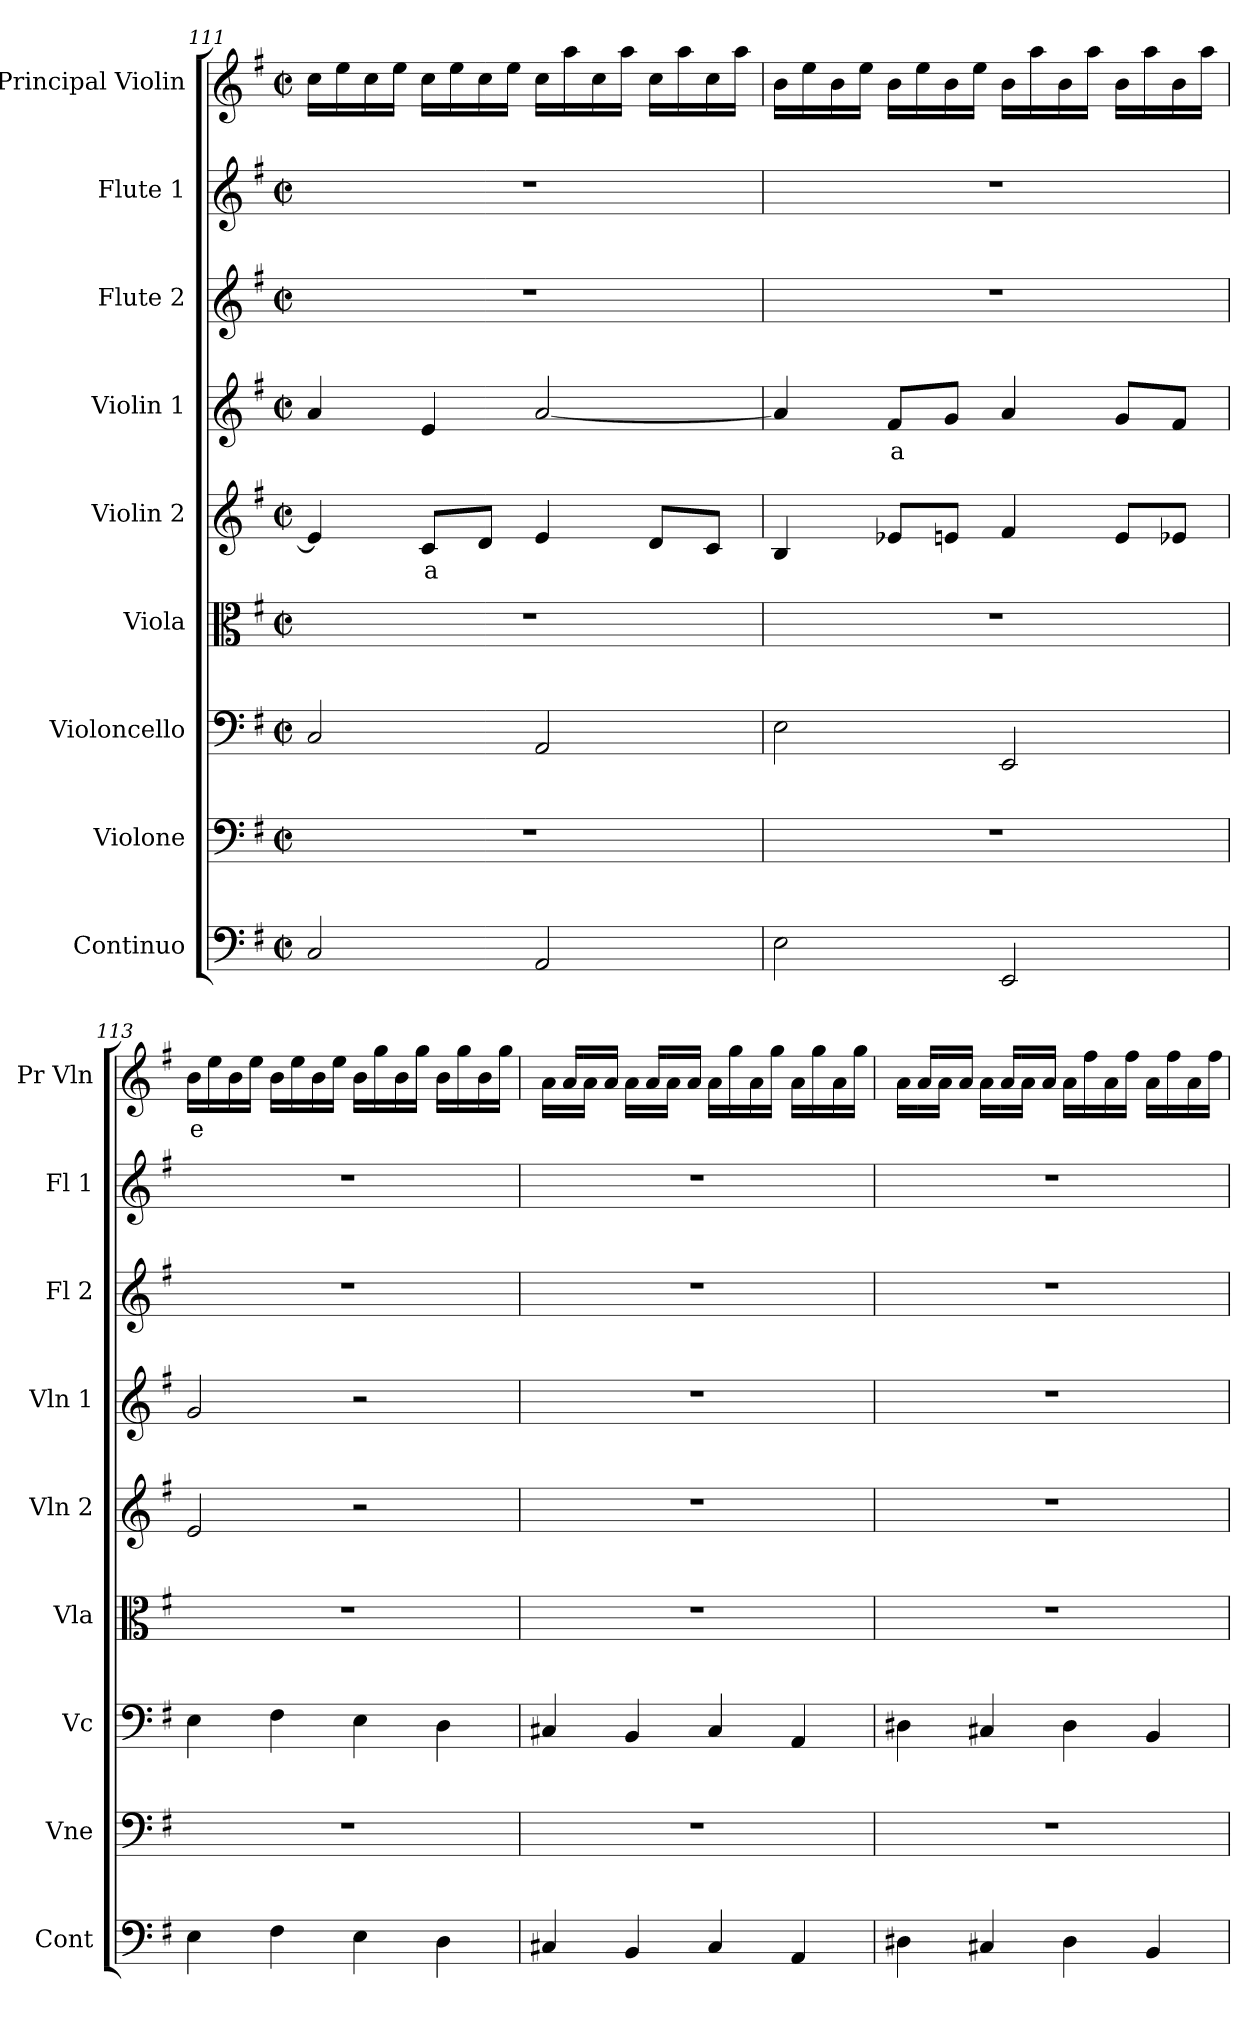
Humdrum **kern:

**kern	**kern	**kern	**kern	**kern	**text	**kern	**text	**kern	**kern	**kern	**text
*part9	*part8	*part7	*part6	*part5	*part5	*part4	*part4	*part3	*part2	*part1	*part1
*staff9	*staff8	*staff7	*staff6	*staff5	*staff5	*staff4	*staff4	*staff3	*staff2	*staff1	*staff1
*I"Continuo	*I"Violone	*I"Violoncello	*I"Viola	*I"Violin 2	*	*I"Violin 1	*	*I"Flute 2	*I"Flute 1	*I"Principal Violin	*
*I'Cont	*I'Vne	*I'Vc	*I'Vla	*I'Vln 2	*	*I'Vln 1	*	*I'Fl 2	*I'Fl 1	*I'Pr Vln	*
*clefF4	*clefF4	*clefF4	*clefC3	*clefG2	*	*clefG2	*	*clefG2	*clefG2	*clefG2	*
*	*ITrd7c12	*	*	*	*	*	*	*	*	*	*
*k[f#]	*k[f#]	*k[f#]	*k[f#]	*k[f#]	*	*k[f#]	*	*k[f#]	*k[f#]	*k[f#]	*
*M2/2	*M2/2	*M2/2	*M2/2	*M2/2	*	*M2/2	*	*M2/2	*M2/2	*M2/2	*
*met(c|)	*met(c|)	*met(c|)	*met(c|)	*met(c|)	*	*met(c|)	*	*met(c|)	*met(c|)	*met(c|)	*
=111	=111	=111	=111	=111	=111	=111	=111	=111	=111	=111	=111
2C/	1r	2C/	1r	4e/]	.	4a/	.	1r	1r	16cc\LL	.
.	.	.	.	.	.	.	.	.	.	16ee\	.
.	.	.	.	.	.	.	.	.	.	16cc\	.
.	.	.	.	.	.	.	.	.	.	16ee\JJ	.
!	!	!	!	!	!LO:LY:b:color=#FF0000	!	!	!	!	!	!
.	.	.	.	8c/L	a	4e/	.	.	.	16cc\LL	.
.	.	.	.	.	.	.	.	.	.	16ee\	.
.	.	.	.	8d/J	.	.	.	.	.	16cc\	.
.	.	.	.	.	.	.	.	.	.	16ee\JJ	.
2AA/	.	2AA/	.	4e/	.	[2a/	.	.	.	16cc\LL	.
.	.	.	.	.	.	.	.	.	.	16aa\	.
.	.	.	.	.	.	.	.	.	.	16cc\	.
.	.	.	.	.	.	.	.	.	.	16aa\JJ	.
.	.	.	.	8d/L	.	.	.	.	.	16cc\LL	.
.	.	.	.	.	.	.	.	.	.	16aa\	.
.	.	.	.	8c/J	.	.	.	.	.	16cc\	.
.	.	.	.	.	.	.	.	.	.	16aa\JJ	.
=112	=112	=112	=112	=112	=112	=112	=112	=112	=112	=112	=112
2E\	1r	2E\	1r	4B/	.	4a/]	.	1r	1r	16b\LL	.
.	.	.	.	.	.	.	.	.	.	16ee\	.
.	.	.	.	.	.	.	.	.	.	16b\	.
.	.	.	.	.	.	.	.	.	.	16ee\JJ	.
!	!	!	!	!	!	!	!LO:LY:b:color=#FF0000	!	!	!	!
.	.	.	.	8e-X/L	.	8f#/L	a	.	.	16b\LL	.
.	.	.	.	.	.	.	.	.	.	16ee\	.
.	.	.	.	8en/J	.	8g/J	.	.	.	16b\	.
.	.	.	.	.	.	.	.	.	.	16ee\JJ	.
2EE/	.	2EE/	.	4f#/	.	4a/	.	.	.	16b\LL	.
.	.	.	.	.	.	.	.	.	.	16aa\	.
.	.	.	.	.	.	.	.	.	.	16b\	.
.	.	.	.	.	.	.	.	.	.	16aa\JJ	.
.	.	.	.	8e/L	.	8g/L	.	.	.	16b\LL	.
.	.	.	.	.	.	.	.	.	.	16aa\	.
.	.	.	.	8e-X/J	.	8f#/J	.	.	.	16b\	.
.	.	.	.	.	.	.	.	.	.	16aa\JJ	.
!!LO:PB:g=z
=113	=113	=113	=113	=113	=113	=113	=113	=113	=113	=113	=113
!	!	!	!	!	!	!	!	!	!	!	!LO:LY:b:color=#FF0000
4E\	1r	4E\	1r	2e/	.	2g/	.	1r	1r	16b\LL	e
.	.	.	.	.	.	.	.	.	.	16ee\	.
.	.	.	.	.	.	.	.	.	.	16b\	.
.	.	.	.	.	.	.	.	.	.	16ee\JJ	.
4F#\	.	4F#\	.	.	.	.	.	.	.	16b\LL	.
.	.	.	.	.	.	.	.	.	.	16ee\	.
.	.	.	.	.	.	.	.	.	.	16b\	.
.	.	.	.	.	.	.	.	.	.	16ee\JJ	.
4E\	.	4E\	.	2r	.	2r	.	.	.	16b\LL	.
.	.	.	.	.	.	.	.	.	.	16gg\	.
.	.	.	.	.	.	.	.	.	.	16b\	.
.	.	.	.	.	.	.	.	.	.	16gg\JJ	.
4D\	.	4D\	.	.	.	.	.	.	.	16b\LL	.
.	.	.	.	.	.	.	.	.	.	16gg\	.
.	.	.	.	.	.	.	.	.	.	16b\	.
.	.	.	.	.	.	.	.	.	.	16gg\JJ	.
=114	=114	=114	=114	=114	=114	=114	=114	=114	=114	=114	=114
*	*	*	*	*	*	*	*	*	*	*^	*
4C#X/	1r	4C#X/	1r	1r	.	1r	.	1r	1r	16ryy	16a\LL	.
.	.	.	.	.	.	.	.	.	.	16a/LL	16ryy	.
.	.	.	.	.	.	.	.	.	.	16ryy	16a\JJ	.
.	.	.	.	.	.	.	.	.	.	16a/JJ	16ryy	.
4BB/	.	4BB/	.	.	.	.	.	.	.	16ryy	16a\LL	.
.	.	.	.	.	.	.	.	.	.	16a/LL	16ryy	.
.	.	.	.	.	.	.	.	.	.	16ryy	16a\JJ	.
.	.	.	.	.	.	.	.	.	.	16a/JJ	16ryy	.
4C#/	.	4C#/	.	.	.	.	.	.	.	16a\LL	2ryy	.
.	.	.	.	.	.	.	.	.	.	16gg\	.	.
.	.	.	.	.	.	.	.	.	.	16a\	.	.
.	.	.	.	.	.	.	.	.	.	16gg\JJ	.	.
4AA/	.	4AA/	.	.	.	.	.	.	.	16a\LL	.	.
.	.	.	.	.	.	.	.	.	.	16gg\	.	.
.	.	.	.	.	.	.	.	.	.	16a\	.	.
.	.	.	.	.	.	.	.	.	.	16gg\JJ	.	.
=115	=115	=115	=115	=115	=115	=115	=115	=115	=115	=115	=115	=115
4D#X\	1r	4D#X\	1r	1r	.	1r	.	1r	1r	16ryy	16a\LL	.
.	.	.	.	.	.	.	.	.	.	16a/LL	16ryy	.
.	.	.	.	.	.	.	.	.	.	16ryy	16a\JJ	.
.	.	.	.	.	.	.	.	.	.	16a/JJ	16ryy	.
4C#X/	.	4C#X/	.	.	.	.	.	.	.	16ryy	16a\LL	.
.	.	.	.	.	.	.	.	.	.	16a/LL	16ryy	.
.	.	.	.	.	.	.	.	.	.	16ryy	16a\JJ	.
.	.	.	.	.	.	.	.	.	.	16a/JJ	16ryy	.
4D#\	.	4D#\	.	.	.	.	.	.	.	16a\LL	2ryy	.
.	.	.	.	.	.	.	.	.	.	16ff#\	.	.
.	.	.	.	.	.	.	.	.	.	16a\	.	.
.	.	.	.	.	.	.	.	.	.	16ff#\JJ	.	.
4BB/	.	4BB/	.	.	.	.	.	.	.	16a\LL	.	.
.	.	.	.	.	.	.	.	.	.	16ff#\	.	.
.	.	.	.	.	.	.	.	.	.	16a\	.	.
.	.	.	.	.	.	.	.	.	.	16ff#\JJ	.	.
*	*	*	*	*	*	*	*	*	*	*v	*v	*
=	=	=	=	=	=	=	=	=	=	=	=
*-	*-	*-	*-	*-	*-	*-	*-	*-	*-	*-	*-
